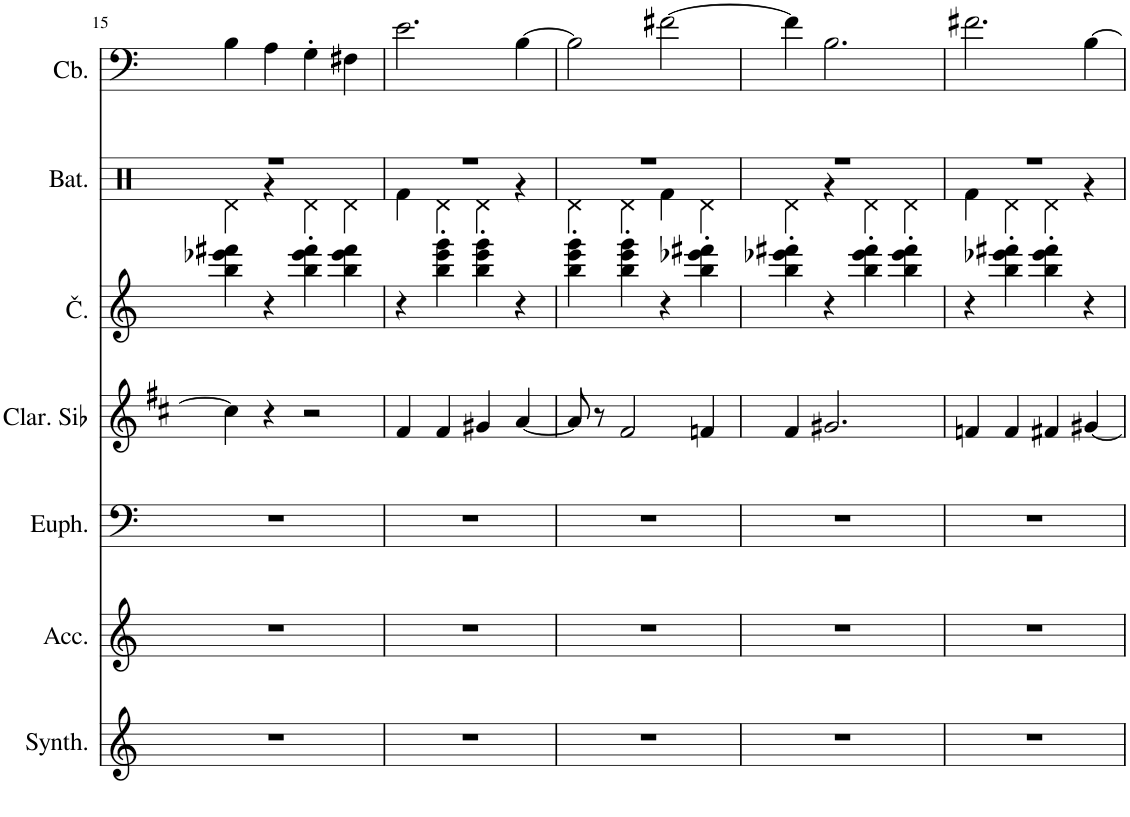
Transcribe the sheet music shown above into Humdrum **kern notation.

**kern	**kern	**kern	**kern	**kern	**kern	**kern
*part7	*part6	*part5	*part4	*part3	*part2	*part1
*staff7	*staff6	*staff5	*staff4	*staff3	*staff2	*staff1
*I"Synthétiseur Pad, Pad 3 (polysynth)	*I"Accordéon , Accordion	*I"Euphonium, Tuba	*I"Clarinette en Sib	*I"Čelo, Acoustic Guitar (nylon)	*I"Batterie	*I"Contrebasse, Acoustic Bass
*I'Synth.	*I'Acc.	*I'Euph.	*I'Clar. Sib	*	*I'Bat.	*I'Cb.
!!LO:PB:g=z
*clefG2	*clefG2	*clefF4	*clefG2	*clefG2	*clefX	*clefF4
*	*	*	*Trd1c2	*Trd14c24	*	*Trd7c12
*k[]	*k[]	*k[]	*k[f#c#]	*k[]	*k[]	*k[]
*M4/4	*M4/4	*M4/4	*M4/4	*M4/4	*M4/4	*M4/4
=15	=15	=15	=15	=15	=15	=15
*	*	*	*	*	*^	*
1r	1r	1r	4cc#\]	4bb\ 4eee-X\ 4fff#X\	1r	4Rd\	4B\
.	.	.	4r	4r	.	4r	4A\
.	.	.	2r	4bb\' 4eee-\' 4fff#\'	.	4Rd\	4G'\
.	.	.	.	4bb\ 4eee-\ 4fff#\	.	4Rd\	4F#X\
=16	=16	=16	=16	=16	=16	=16	=16
1r	1r	1r	4f#/	4r	1r	4Rf\	2.e\
.	.	.	4f#/	4bb\' 4eee\' 4ggg\'	.	4Rd\	.
.	.	.	4g#X/	4bb\' 4eee\' 4ggg\'	.	4Rd\	.
.	.	.	[4a/	4r	.	4r	[4B\
=17	=17	=17	=17	=17	=17	=17	=17
1r	1r	1r	8a/]	4bb\' 4eee\' 4ggg\'	1r	4Rd\	2B\]
.	.	.	8r	.	.	.	.
.	.	.	2f#/	4bb\' 4eee\' 4ggg\'	.	4Rd\	.
.	.	.	.	4r	.	4Rf\	[2f#X\
.	.	.	4fn/	4bb\' 4eee-X\' 4fff#X\'	.	4Rd\	.
=18	=18	=18	=18	=18	=18	=18	=18
1r	1r	1r	4f#/	4bb\' 4eee-X\' 4fff#X\'	1r	4Rd\	4f#\]
.	.	.	2.g#X/	4r	.	4r	2.B\
.	.	.	.	4bb\' 4eee-\' 4fff#\'	.	4Rd\	.
.	.	.	.	4bb\' 4eee-\' 4fff#\'	.	4Rd\	.
=19	=19	=19	=19	=19	=19	=19	=19
1r	1r	1r	4fn/	4r	1r	4Rf\	2.f#X\
.	.	.	4f/	4bb\' 4eee-X\' 4fff#X\'	.	4Rd\	.
.	.	.	4f#X/	4bb\' 4eee-\' 4fff#\'	.	4Rd\	.
.	.	.	[4g#X/	4r	.	4r	[4B\
*	*	*	*	*	*v	*v	*
=	=	=	=	=	=	=
*-	*-	*-	*-	*-	*-	*-
